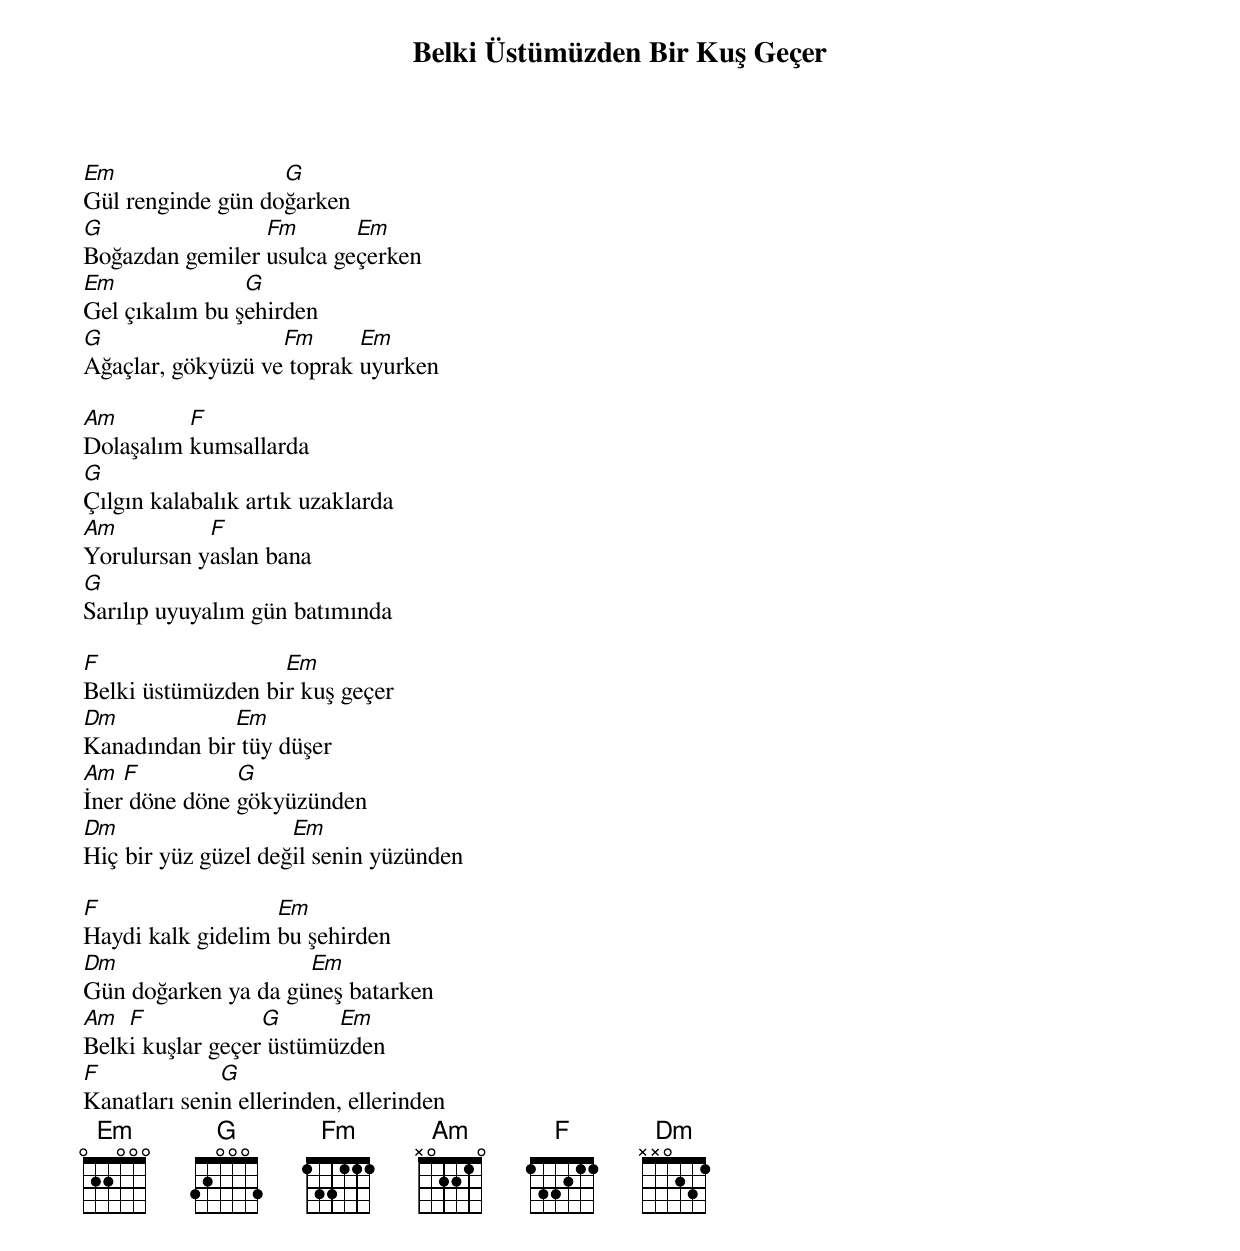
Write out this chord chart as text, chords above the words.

{title: Belki Üstümüzden Bir Kuş Geçer}
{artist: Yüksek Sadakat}

Em                 G
Gül renginde gün doğarken
G                Fm       Em
Boğazdan gemiler usulca geçerken
Em              G
Gel çıkalım bu şehirden
G                  Fm      Em
Ağaçlar, gökyüzü ve toprak uyurken

Am        F
Dolaşalım kumsallarda
G
Çılgın kalabalık artık uzaklarda
Am          F
Yorulursan yaslan bana
G
Sarılıp uyuyalım gün batımında

F                  Em
Belki üstümüzden bir kuş geçer
Dm            Em
Kanadından bir tüy düşer
Am  F          G
İner döne döne gökyüzünden
Dm                   Em
Hiç bir yüz güzel değil senin yüzünden

F                  Em
Haydi kalk gidelim bu şehirden
Dm                   Em
Gün doğarken ya da güneş batarken
Am  F             G      Em
Belki kuşlar geçer üstümüzden
F             G
Kanatları senin ellerinden, ellerinden
